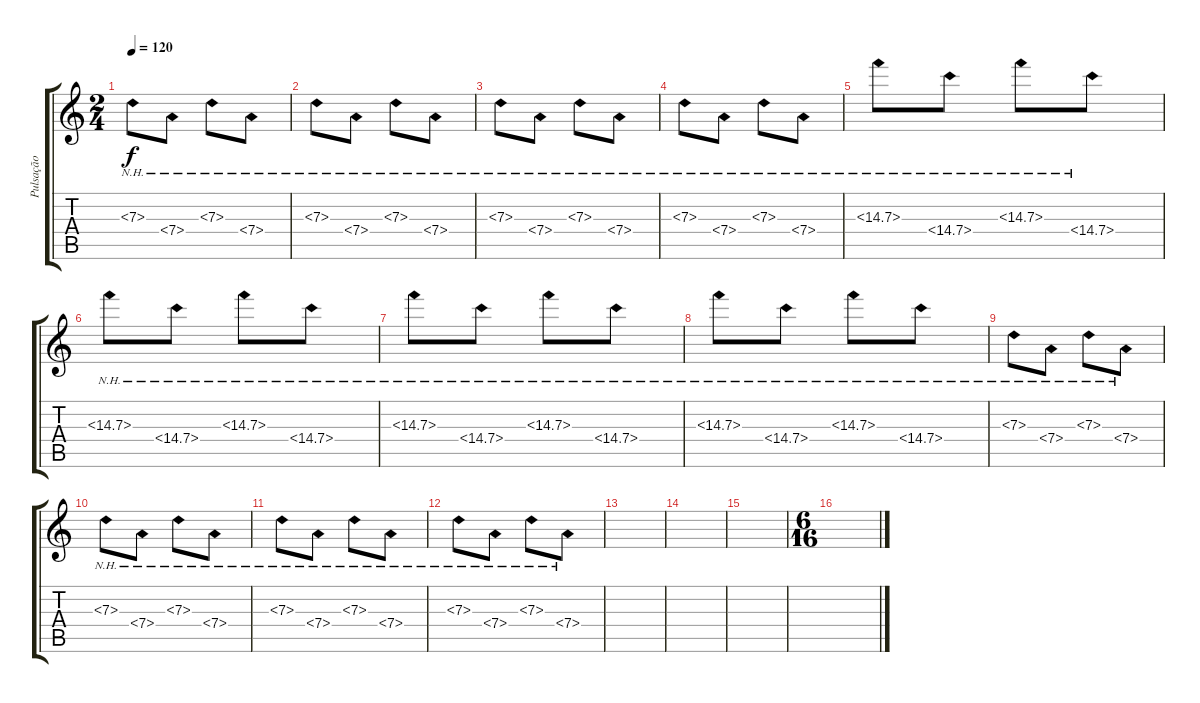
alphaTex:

\track ("Pulsação" "Pulsação") {instrument woodblock}
\staff {score tabs}
\tuning (E4 B3 G3 D3 A2 E2) {hide}
\ts (2 4)
\tempo 120
\clef g2
\ks c
7.3{nh}.8{dy f} 7.4{nh}.8 7.3{nh}.8 7.4{nh}.8 |
7.3{nh}.8 7.4{nh}.8 7.3{nh}.8 7.4{nh}.8 |
7.3{nh}.8 7.4{nh}.8 7.3{nh}.8 7.4{nh}.8 |
7.3{nh}.8 7.4{nh}.8 7.3{nh}.8 7.4{nh}.8 |
14.3{nh}.8 14.4{nh}.8 14.3{nh}.8 14.4{nh}.8 |
14.3{nh}.8 14.4{nh}.8 14.3{nh}.8 14.4{nh}.8 |
14.3{nh}.8 14.4{nh}.8 14.3{nh}.8 14.4{nh}.8 |
14.3{nh}.8 14.4{nh}.8 14.3{nh}.8 14.4{nh}.8 |
7.3{nh}.8 7.4{nh}.8 7.3{nh}.8 7.4{nh}.8 |
7.3{nh}.8 7.4{nh}.8 7.3{nh}.8 7.4{nh}.8 |
7.3{nh}.8 7.4{nh}.8 7.3{nh}.8 7.4{nh}.8 |
7.3{nh}.8 7.4{nh}.8 7.3{nh}.8 7.4{nh}.8 |
|
|
|
\ts (6 16)
